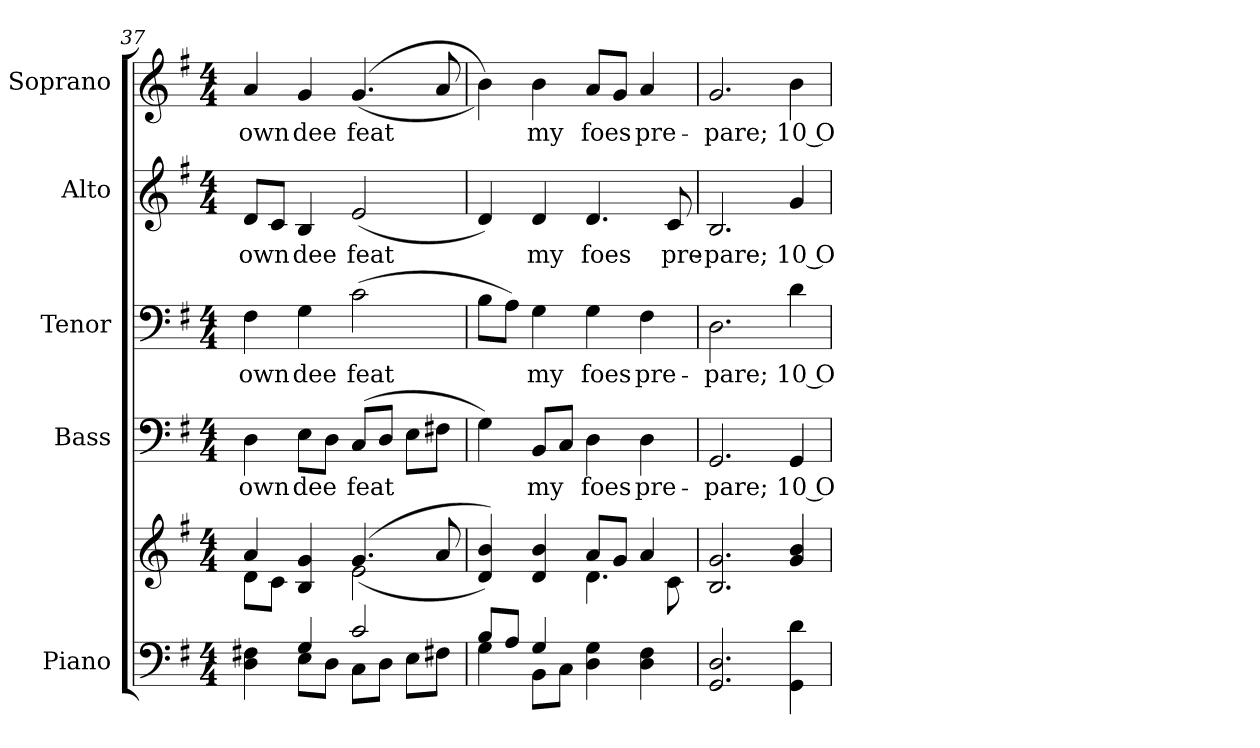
**kern	**kern	**kern	**text	**kern	**text	**kern	**text	**kern	**text
*part5	*part5	*part4	*part4	*part3	*part3	*part2	*part2	*part1	*part1
*staff6	*staff5	*staff4	*staff4	*staff3	*staff3	*staff2	*staff2	*staff1	*staff1
*I"Piano	*	*I"Bass	*	*I"Tenor	*	*I"Alto	*	*I"Soprano	*
*I'Pno.	*	*I'B.	*	*I'T.	*	*I'A.	*	*I'S.	*
*clefF4	*clefG2	*clefF4	*	*clefF4	*	*clefG2	*	*clefG2	*
*k[f#]	*k[f#]	*k[f#]	*	*k[f#]	*	*k[f#]	*	*k[f#]	*
*G:	*G:	*G:	*	*G:	*	*G:	*	*G:	*
*M4/4	*M4/4	*M4/4	*	*M4/4	*	*M4/4	*	*M4/4	*
=37	=37	=37	=37	=37	=37	=37	=37	=37	=37
*^	*^	*	*	*	*	*	*	*	*
!	!	!	!	!	!LO:LY:b:color=#000000	!	!	!	!	!	!
!	!	!	!	!	!	!	!LO:LY:b:color=#000000	!	!	!	!
!	!	!	!	!	!	!	!	!	!LO:LY:b:color=#000000	!	!
!	!	!	!	!	!	!	!	!	!	!	!LO:LY:b:color=#000000
4Di\ 4F#Xi	4ryy	4ai/	8di\L	4Di\	own	4F#i\	own	8di/L	own	4ai/	own
.	.	.	8ci\J	.	.	.	.	8ci/J	.	.	.
!	!	!	!	!	!LO:LY:b:color=#000000	!	!	!	!	!	!
!	!	!	!	!	!	!	!LO:LY:b:color=#000000	!	!	!	!
!	!	!	!	!	!	!	!	!	!LO:LY:b:color=#000000	!	!
!	!	!	!	!	!	!	!	!	!	!	!LO:LY:b:color=#000000
4Gi/	8Ei\L	4Bi/ 4gi	4ryy	8Ei\L	dee	4Gi\	dee	4Bi/	dee	4gi/	dee
.	8Di\J	.	.	8Di\J	.	.	.	.	.	.	.
!	!	!	!	!	!LO:LY:b:color=#000000	!	!	!	!	!	!
!	!	!	!	!	!	!	!LO:LY:b:color=#000000	!	!	!	!
!	!	!	!	!	!	!	!	!	!LO:LY:b:color=#000000	!	!
!	!	!	!	!	!	!	!	!	!	!	!LO:LY:b:color=#000000
2ci/	8Ci\L	((4.gi/	2ei\	(8Ci/L	feat	(2ci\	feat	(2ei/	feat	((4.gi/	feat
.	8Di\J	.	.	8Di/J	.	.	.	.	.	.	.
.	8Ei\L	.	.	8Ei\L	.	.	.	.	.	.	.
.	8F#Xi\J	8ai/	.	8F#Xi\J	.	.	.	.	.	8ai/	.
=38	=38	=38	=38	=38	=38	=38	=38	=38	=38	=38	=38
8Bi/L	4Gi\	4di/ 4bi))	2ryy	4Gi\)	.	8Bi\L	.	4di/)	.	4bi\))	.
8Ai/J	.	.	.	.	.	8Ai\J)	.	.	.	.	.
!	!	!	!	!	!LO:LY:b:color=#000000	!	!	!	!	!	!
!	!	!	!	!	!	!	!LO:LY:b:color=#000000	!	!	!	!
!	!	!	!	!	!	!	!	!	!LO:LY:b:color=#000000	!	!
!	!	!	!	!	!	!	!	!	!	!	!LO:LY:b:color=#000000
4Gi/	8BBi\L	4di/ 4bi	.	8BBi/L	my	4Gi\	my	4di/	my	4bi\	my
.	8Ci\J	.	.	8Ci/J	.	.	.	.	.	.	.
!	!	!	!	!	!LO:LY:b:color=#000000	!	!	!	!	!	!
!	!	!	!	!	!	!	!LO:LY:b:color=#000000	!	!	!	!
!	!	!	!	!	!	!	!	!	!LO:LY:b:color=#000000	!	!
!	!	!	!	!	!	!	!	!	!	!	!LO:LY:b:color=#000000
4Di\ 4Gi	2ryy	8ai/L	4.di\	4Di\	foes	4Gi\	foes	4.di/	foes	8ai/L	foes
.	.	8gi/J	.	.	.	.	.	.	.	8gi/J	.
!	!	!	!	!	!LO:LY:b:color=#000000	!	!	!	!	!	!
!	!	!	!	!	!	!	!LO:LY:b:color=#000000	!	!	!	!
!	!	!	!	!	!	!	!	!	!	!	!LO:LY:b:color=#000000
4Di\ 4F#i	.	4ai/	.	4Di\	pre-	4F#i\	pre-	.	.	4ai/	pre-
!	!	!	!	!	!	!	!	!	!LO:LY:b:color=#000000	!	!
.	.	.	8ci\	.	.	.	.	8ci/	pre-	.	.
*v	*v	*	*	*	*	*	*	*	*	*	*
*	*v	*v	*	*	*	*	*	*	*	*
!!LO:PB:g=z
=39	=39	=39	=39	=39	=39	=39	=39	=39	=39
*	*^	*	*	*	*	*	*	*	*
!	!	!	!	!LO:LY:b:color=#000000	!	!	!	!	!	!
*	*v	*v	*	*	*	*	*	*	*	*
*	*^	*	*	*	*	*	*	*	*
!	!	!	!	!	!	!LO:LY:b:color=#000000	!	!	!	!
*	*v	*v	*	*	*	*	*	*	*	*
*	*^	*	*	*	*	*	*	*	*
!	!	!	!	!	!	!	!	!LO:LY:b:color=#000000	!	!
*	*v	*v	*	*	*	*	*	*	*	*
*	*^	*	*	*	*	*	*	*	*
!	!	!	!	!	!	!	!	!	!	!LO:LY:b:color=#000000
*	*v	*v	*	*	*	*	*	*	*	*
2.GGi/ 2.Di	2.Bi/ 2.gi	2.GGi/	-pare;	2.Di\	-pare;	2.Bi/	-pare;	2.gi/	-pare;
!	!	!	!LO:LY:b:color=#000000	!	!	!	!	!	!
!	!	!	!	!	!LO:LY:b:color=#000000	!	!	!	!
!	!	!	!	!	!	!	!LO:LY:b:color=#000000	!	!
!	!	!	!	!	!	!	!	!	!LO:LY:b:color=#000000
4GGi\ 4di	4gi/ 4bi	4GGi/	10 O	4di\	10 O	4gi/	10 O	4bi\	10 O
=	=	=	=	=	=	=	=	=	=
*-	*-	*-	*-	*-	*-	*-	*-	*-	*-
